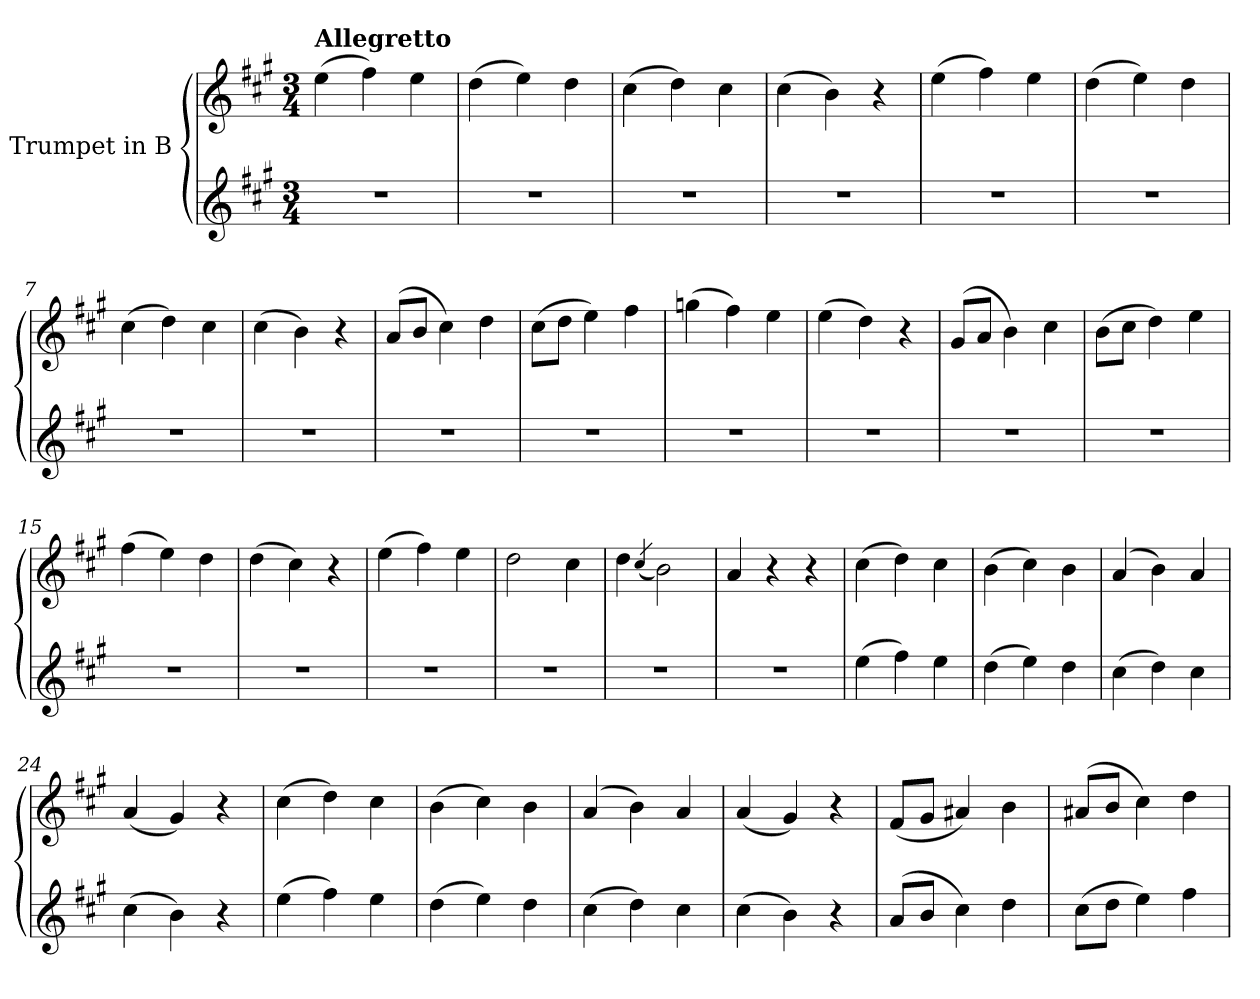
**kern	**kern
*part2	*part1
*staff2	*staff1
*I"Trumpet in Bb 2	*I"Trumpet in Bb 1
*clefG2	*clefG2
*ITrd1c2	*ITrd1c2
*k[f#]	*k[f#]
*G:	*G:
*M3/4	*M3/4
*MM120	*MM120
=1	=1
!	!LO:TX:a:B:t=Allegretto
2.r	(>4dd\
.	4ee\)
.	4dd\
=2	=2
2.r	(>4cc\
.	4dd\)
.	4cc\
=3	=3
2.r	(>4b\
.	4cc\)
.	4b\
=4	=4
2.r	(>4b\
.	4a\)
.	4r
=5	=5
2.r	(>4dd\
.	4ee\)
.	4dd\
=6	=6
2.r	(>4cc\
.	4dd\)
.	4cc\
!!LO:LB:g=z
=7	=7
2.r	(>4b\
.	4cc\)
.	4b\
=8	=8
2.r	(>4b\
.	4a\)
.	4r
=9	=9
2.r	(>8g/L
.	8a/J
.	4b\)
.	4cc\
=10	=10
2.r	(>8b\L
.	8cc\J
.	4dd\)
.	4ee\
=11	=11
2.r	(>4ffn\
.	4ee\)
.	4dd\
=12	=12
2.r	(>4dd\
.	4cc\)
.	4r
=13	=13
2.r	(>8f#/L
.	8g/J
.	4a\)
.	4b\
!!LO:LB:g=z
=14	=14
2.r	(>8a\L
.	8b\J
.	4cc\)
.	4dd\
=15	=15
2.r	(>4ee\
.	4dd\)
.	4cc\
=16	=16
2.r	(>4cc\
.	4b\)
.	4r
=17	=17
2.r	(>4dd\
.	4ee\)
.	4dd\
=18	=18
2.r	2cc\
.	4b\
=19	=19
2.r	4cc\
.	(<4qb/
.	2a\)
=20	=20
2.r	4g/
.	4r
.	4r
!!LO:LB:g=z
=21	=21
(>4dd\	(>4b\
4ee\)	4cc\)
4dd\	4b\
=22	=22
(>4cc\	(>4a\
4dd\)	4b\)
4cc\	4a\
=23	=23
(>4b\	(4g/
4cc\)	4a\)
4b\	4g/
=24	=24
(>4b\	(<4g/
4a\)	4f#/)
4r	4r
=25	=25
(>4dd\	(>4b\
4ee\)	4cc\)
4dd\	4b\
=26	=26
(>4cc\	(>4a\
4dd\)	4b\)
4cc\	4a\
=27	=27
(>4b\	(4g/
4cc\)	4a\)
4b\	4g/
!!LO:PB:g=z
=28	=28
(>4b\	(<4g/
4a\)	4f#/)
4r	4r
=29	=29
(>8g/L	(<8e/L
8a/J	8f#/J
4b\)	4g#X/)
4cc\	4a\
=30	=30
(>8b\L	(>8g#X/L
8cc\J	8a/J
4dd\)	4b\)
4ee\	4cc\
=	=
*-	*-
